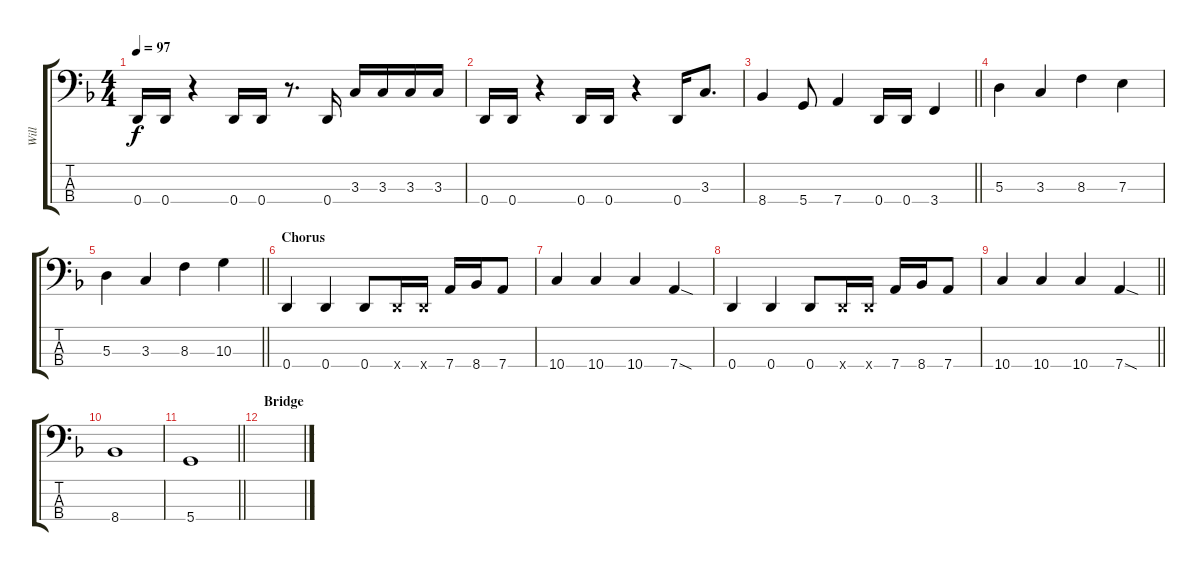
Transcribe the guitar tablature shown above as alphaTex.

\track ("Will" "Will") {instrument electricbassfinger}
\staff {score tabs}
\tuning (G2 D2 A1 D1) {hide}
\ts (4 4)
\tempo 97
\clef f4
\ks f
0.4.16{dy f} 0.4.16 r.4 0.4.16 0.4.16 r.8{d} 0.4.16 3.3.16 3.3.16 3.3.16 3.3.16 |
0.4.16 0.4.16 r.4 0.4.16 0.4.16 r.4 0.4.16 3.3.8{d} |
\barLineRight lightlight
8.4.4 5.4.8 7.4.4 0.4.16 0.4.16 3.4.4 |
5.3.4 3.3.4 8.3.4 7.3.4 |
\barLineRight lightlight
5.3.4 3.3.4 8.3.4 10.3.4 |
\section ("" "Chorus")
0.4.4 0.4.4 0.4.8 0.4{x}.16 0.4{x}.16 7.4.16 8.4.16 7.4.8 |
10.4.4 10.4.4 10.4.4 7.4{sod}.4 |
0.4.4 0.4.4 0.4.8 0.4{x}.16 0.4{x}.16 7.4.16 8.4.16 7.4.8 |
\barLineRight lightlight
10.4.4 10.4.4 10.4.4 7.4{sod}.4 |
8.4.1 |
\barLineRight lightlight
5.4.1 |
\section ("" "Bridge")
